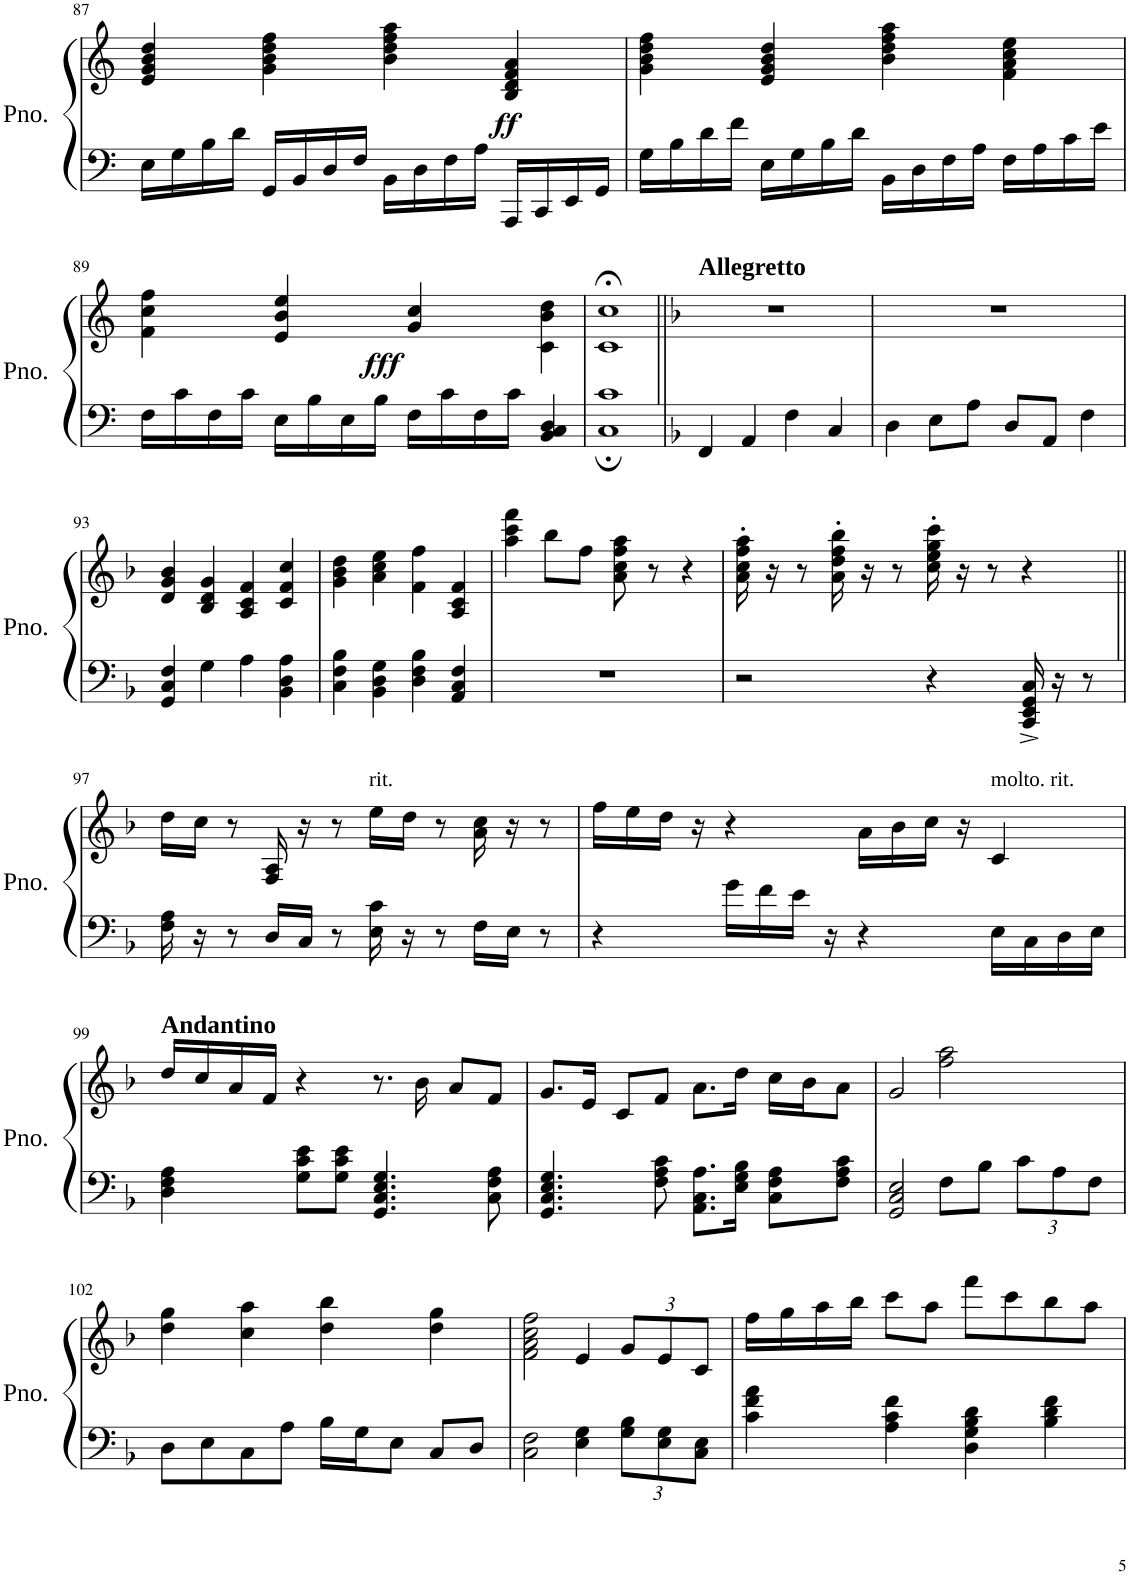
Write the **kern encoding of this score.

**kern	**kern	**dynam
*part1	*part1	*part1
*staff2	*staff1	*staff1/2
*I"Piano	*	*
*I'Pno.	*	*
!!LO:PB:g=z
*clefF4	*clefG2	*
*k[]	*k[]	*
*M4/4	*M4/4	*
=87	=87	=87
16E\LL	4e/ 4g/ 4b/ 4dd/	.
16G\	.	.
16B\	.	.
16d\JJ	.	.
16GG/LL	4g\ 4b\ 4dd\ 4ff\	.
16BB/	.	.
16D/	.	.
16F/JJ	.	.
16BB\LL	4b\ 4dd\ 4ff\ 4aa\	.
16D\	.	.
16F\	.	.
16A\JJ	.	.
!	!	!LO:DY:b
16AAA/LL	4B/ 4d/ 4f/ 4a/	ff
16CC/	.	.
16EE/	.	.
16GG/JJ	.	.
=88	=88	=88
16G\LL	4g\ 4b\ 4dd\ 4ff\	.
16B\	.	.
16d\	.	.
16f\JJ	.	.
16E\LL	4e/ 4g/ 4b/ 4dd/	.
16G\	.	.
16B\	.	.
16d\JJ	.	.
16BB\LL	4b\ 4dd\ 4ff\ 4aa\	.
16D\	.	.
16F\	.	.
16A\JJ	.	.
16F\LL	4f\ 4a\ 4cc\ 4ee\	.
16A\	.	.
16c\	.	.
16e\JJ	.	.
!!LO:LB:g=z
=89	=89	=89
16F\LL	4f\ 4cc\ 4ff\	.
16c\	.	.
16F\	.	.
16c\JJ	.	.
16E\LL	4e/ 4b/ 4ee/	.
16B\	.	.
16E\	.	.
16B\JJ	.	.
!	!	!LO:DY:b
16F\LL	4g/ 4cc/	fff
16c\	.	.
16F\	.	.
16c\JJ	.	.
4BB/ 4C/ 4D/	4c\ 4b\ 4dd\	.
=90	=90	=90
1C; 1c;	1c;< 1cc;<	.
=91||	=91||	=91||
*k[b-]	*k[b-]	*
!	!LO:TX:a:B:t=Allegretto	!
4FF/	1r	.
4AA/	.	.
4F\	.	.
4C/	.	.
=92	=92	=92
4D\	1r	.
8E\L	.	.
8A\J	.	.
8D/L	.	.
8AA/J	.	.
4F\	.	.
!!LO:LB:g=z
=93	=93	=93
4GG/ 4C/ 4F/	4d/ 4g/ 4b-/	.
4G\	4B-/ 4d/ 4g/	.
4A\	4A/ 4c/ 4f/	.
4BB-\ 4D\ 4A\	4c/ 4f/ 4cc/	.
=94	=94	=94
4C\ 4F\ 4B-\	4g\ 4b-\ 4dd\	.
4BB-\ 4D\ 4G\	4a\ 4cc\ 4ee\	.
4D\ 4F\ 4B-\	4f\ 4ff\	.
4AA/ 4C/ 4F/	4A/ 4c/ 4f/	.
=95	=95	=95
1r	4aa\ 4ccc\ 4fff\	.
.	8bb-\L	.
.	8ff\J	.
.	8a\ 8cc\ 8ff\ 8aa\	.
.	8r	.
.	4r	.
=96	=96	=96
2r	16a\' 16cc\' 16ff\' 16aa\'	.
.	16r	.
.	8r	.
.	16a\' 16dd\' 16ff\' 16bb-\'	.
.	16r	.
.	8r	.
4r	16cc\' 16ee\' 16gg\' 16ccc\'	.
.	16r	.
.	8r	.
16CC/^ 16EE/^ 16GG/^ 16C/^	4r	.
16r	.	.
8r	.	.
!!LO:LB:g=z
=97||	=97||	=97||
16F\ 16A\	16dd\LL	.
16r	16cc\JJ	.
8r	8r	.
16D/LL	16F/ 16A/	.
16C/JJ	16r	.
8r	8r	.
!	!LO:TX:a:t=rit.	!
16E\ 16c\	16ee\LL	.
16r	16dd\JJ	.
8r	8r	.
16F\LL	16a\ 16cc\	.
16E\JJ	16r	.
8r	8r	.
=98	=98	=98
4r	16ff\LL	.
.	16ee\	.
.	16dd\JJ	.
.	16r	.
16g\LL	4r	.
16f\	.	.
16e\JJ	.	.
16r	.	.
4r	16a\LL	.
.	16b-\	.
.	16cc\JJ	.
.	16r	.
!	!LO:TX:a:t=molto. rit.	!
16E\LL	4c/	.
16C\	.	.
16D\	.	.
16E\JJ	.	.
!!LO:LB:g=z
=99	=99	=99
!	!LO:TX:a:B:t=Andantino	!
4D\ 4F\ 4A\	16dd/LL	.
.	16cc/	.
.	16a/	.
.	16f/JJ	.
8G\ 8c\ 8e\L	4r	.
8G\ 8c\ 8e\J	.	.
4.GG/ 4.C/ 4.E/ 4.G/	8.r	.
.	16b-\	.
.	8a/L	.
8C\ 8F\ 8A\	8f/J	.
=100	=100	=100
4.GG/ 4.C/ 4.E/ 4.G/	8.g/L	.
.	16e/Jk	.
.	8c/L	.
8F\ 8A\ 8c\	8f/J	.
8.AA\ 8.C\ 8.A\L	8.a\L	.
16E\ 16G\ 16B-\Jk	16dd\Jk	.
8C\ 8F\ 8A\L	16cc\LL	.
.	16b-\J	.
8F\ 8A\ 8c\J	8a\J	.
=101	=101	=101
2GG/ 2C/ 2E/	2g/	.
8F\L	2ff\ 2aa\	.
8B-\J	.	.
*Xbrackettup	*	*
12c\L	.	.
12A\	.	.
12F\J	.	.
!!LO:LB:g=z
=102	=102	=102
8D\L	4dd\ 4gg\	.
8E\	.	.
8C\	4cc\ 4aa\	.
8A\J	.	.
16B-\LL	4dd\ 4bb-\	.
16G\J	.	.
8E\J	.	.
8C/L	4dd\ 4gg\	.
8D/J	.	.
=103	=103	=103
2C\ 2F\	2f\ 2a\ 2cc\ 2ff\	.
4E\ 4G\	4e/	.
*	*Xbrackettup	*
12G\ 12B-\L	12g/L	.
12E\ 12G\	12e/	.
12C\ 12E\J	12c/J	.
=104	=104	=104
4c\ 4f\ 4a\	16ff\LL	.
.	16gg\	.
.	16aa\	.
.	16bb-\JJ	.
4A\ 4c\ 4f\	8ccc\L	.
.	8aa\J	.
4D\ 4G\ 4B-\ 4d\	8fff\L	.
.	8ccc\	.
4B-\ 4d\ 4f\	8bb-\	.
.	8aa\J	.
=	=	=
*-	*-	*-
